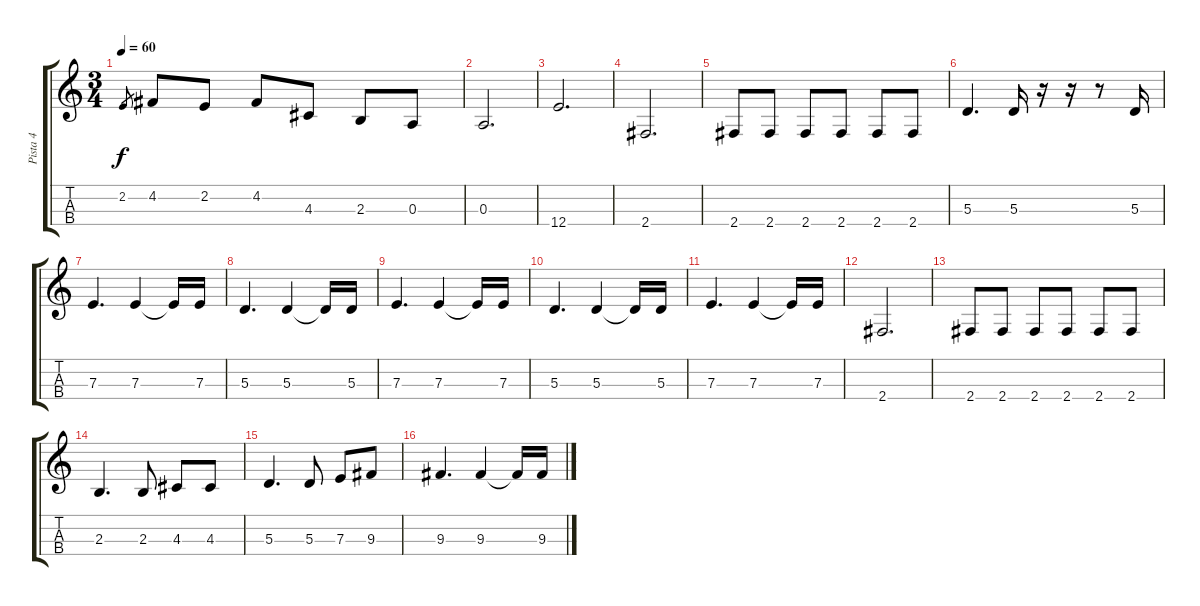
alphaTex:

\track ("Pista 4" "Pista 4") {instrument electricbasspick}
\staff {score tabs}
\tuning (G3 D3 A2 E2) {hide}
\ts (3 4)
\tempo 60
\clef g2
\ks c
2.2.8{gr dy f} 4.2.8 2.2.8 4.2.8 4.3.8 2.3.8 0.3.8 |
0.3.2{d} |
12.4.2{d} |
2.4.2{d} |
2.4.8 2.4.8 2.4.8 2.4.8 2.4.8 2.4.8 |
5.3.4{d} 5.3.16 r.16 r.16 r.8 5.3.16 |
7.3.4{d} 7.3.4 7.3{t}.16 7.3.16 |
5.3.4{d} 5.3.4 5.3{t}.16 5.3.16 |
7.3.4{d} 7.3.4 7.3{t}.16 7.3.16 |
5.3.4{d} 5.3.4 5.3{t}.16 5.3.16 |
7.3.4{d} 7.3.4 7.3{t}.16 7.3.16 |
2.4.2{d} |
2.4.8 2.4.8 2.4.8 2.4.8 2.4.8 2.4.8 |
2.3.4{d} 2.3.8 4.3.8 4.3.8 |
5.3.4{d} 5.3.8 7.3.8 9.3.8 |
9.3.4{d} 9.3.4 9.3{t}.16 9.3.16
